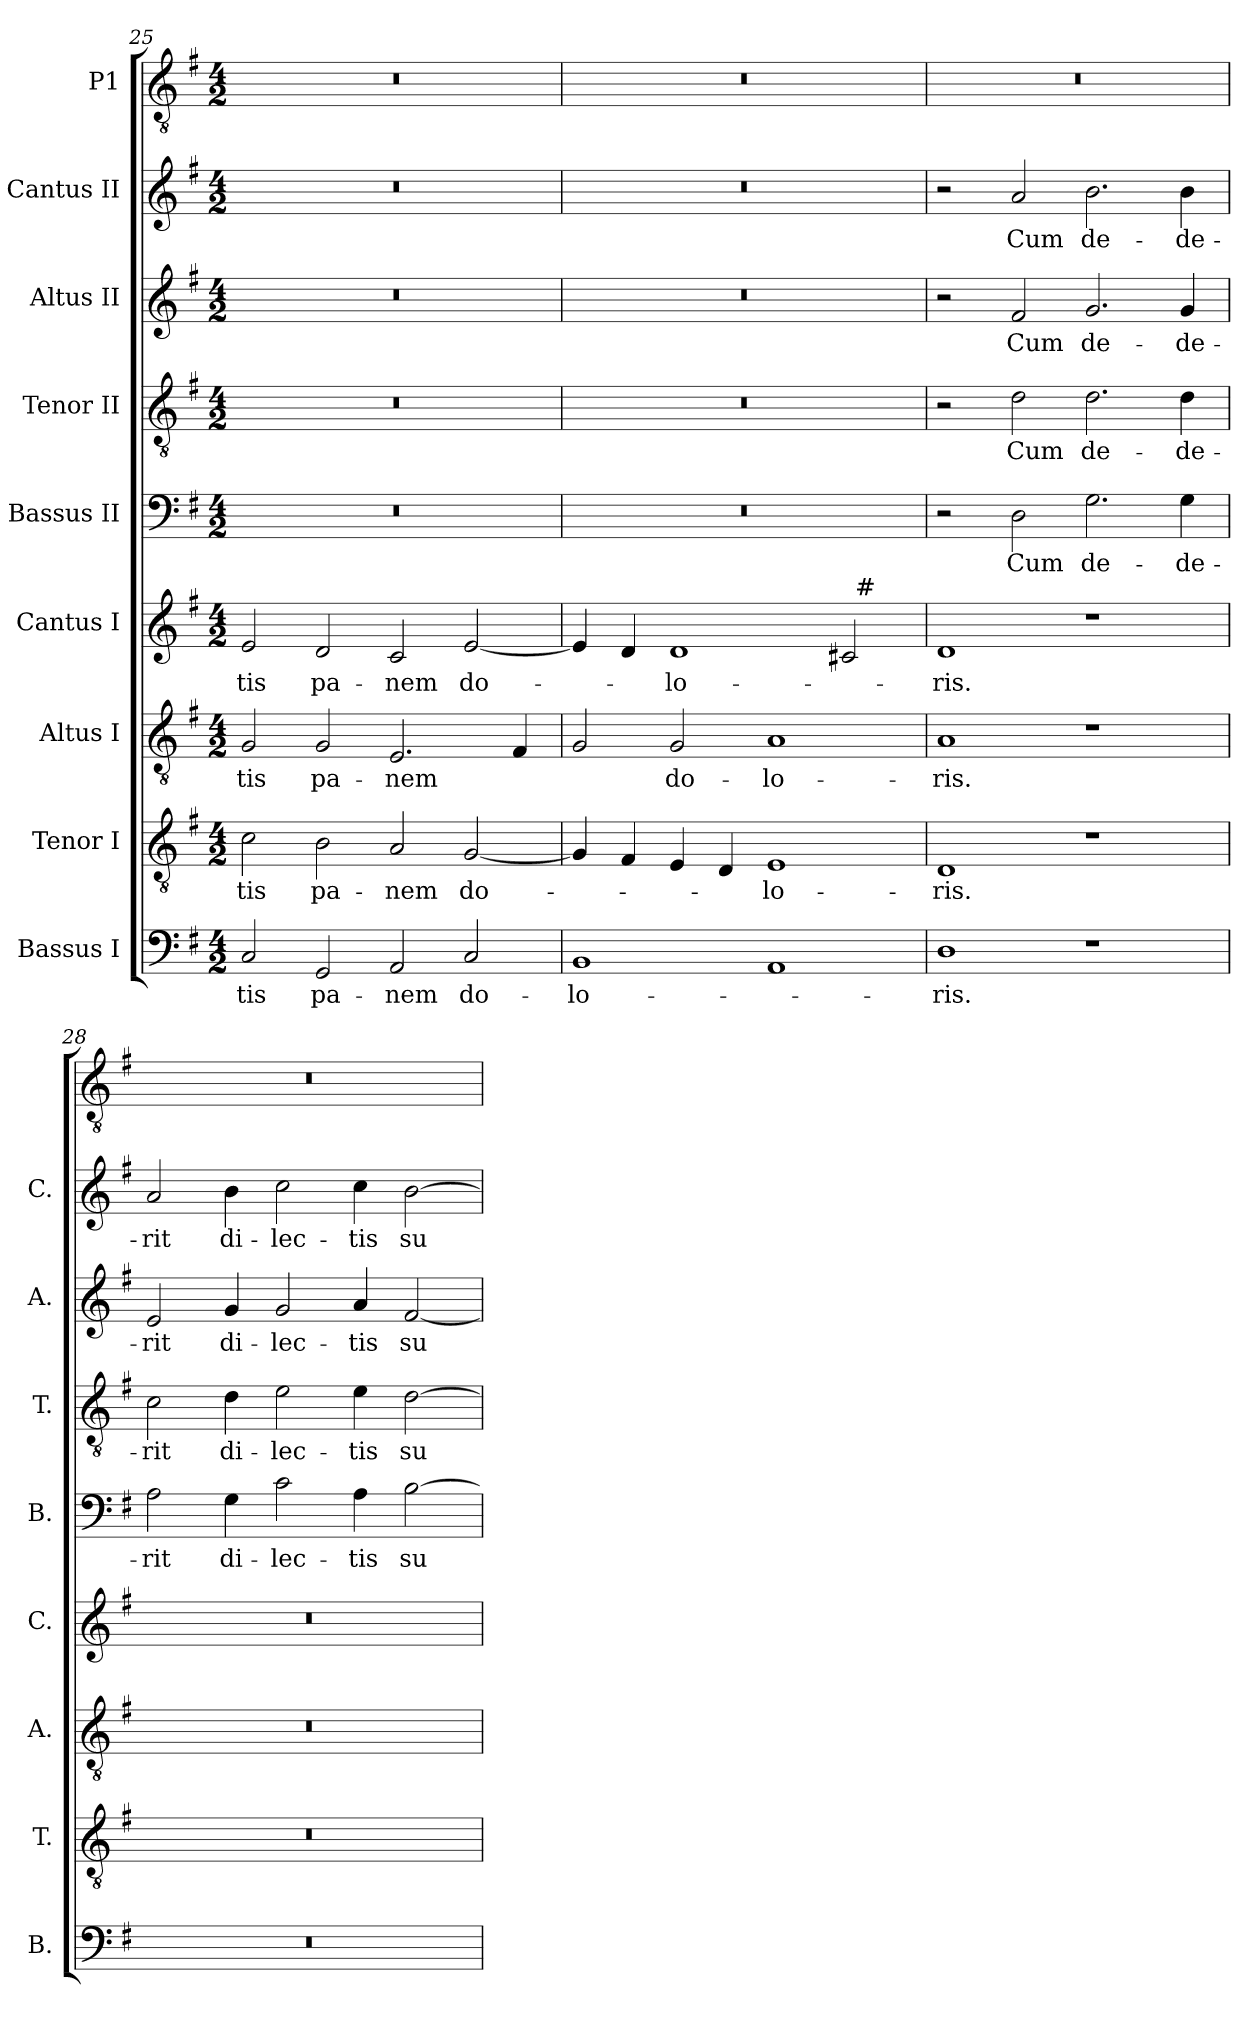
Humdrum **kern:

**kern	**text	**kern	**text	**kern	**text	**kern	**text	**kern	**text	**kern	**text	**kern	**text	**kern	**text	**kern
*part9	*part9	*part8	*part8	*part7	*part7	*part6	*part6	*part5	*part5	*part4	*part4	*part3	*part3	*part2	*part2	*part1
*staff9	*staff9	*staff8	*staff8	*staff7	*staff7	*staff6	*staff6	*staff5	*staff5	*staff4	*staff4	*staff3	*staff3	*staff2	*staff2	*staff1
*I"Bassus I	*	*I"Tenor I	*	*I"Altus I	*	*I"Cantus I	*	*I"Bassus II	*	*I"Tenor II	*	*I"Altus II	*	*I"Cantus II	*	*I"P1
*I'B.	*	*I'T.	*	*I'A.	*	*I'C.	*	*I'B.	*	*I'T.	*	*I'A.	*	*I'C.	*	*
*clefF4	*	*clefGv2	*	*clefGv2	*	*clefG2	*	*clefF4	*	*clefGv2	*	*clefG2	*	*clefG2	*	*clefGv2
*	*	*ITrd7c12	*	*ITrd7c12	*	*	*	*	*	*ITrd7c12	*	*	*	*	*	*ITrd7c12
*k[f#]	*	*k[f#]	*	*k[f#]	*	*k[f#]	*	*k[f#]	*	*k[f#]	*	*k[f#]	*	*k[f#]	*	*k[f#]
*G:	*	*G:	*	*G:	*	*G:	*	*G:	*	*G:	*	*G:	*	*G:	*	*G:
*M4/2	*	*M4/2	*	*M4/2	*	*M4/2	*	*M4/2	*	*M4/2	*	*M4/2	*	*M4/2	*	*M4/2
=25	=25	=25	=25	=25	=25	=25	=25	=25	=25	=25	=25	=25	=25	=25	=25	=25
!	!LO:LY:b	!	!LO:LY:b	!	!LO:LY:b	!	!LO:LY:b	!LO:N:vis=1	!	!LO:N:vis=1	!	!LO:N:vis=1	!	!LO:N:vis=1	!	!LO:N:vis=1
2C/	-tis	2C\	-tis	2GG/	-tis	2e/	-tis	0r	.	0r	.	0r	.	0r	.	0r
!	!LO:LY:b	!	!LO:LY:b	!	!LO:LY:b	!	!LO:LY:b	!	!	!	!	!	!	!	!	!
2GG/	pa-	2BB\	pa-	2GG/	pa-	2d/	pa-	.	.	.	.	.	.	.	.	.
!	!LO:LY:b	!	!LO:LY:b	!	!LO:LY:b	!	!LO:LY:b	!	!	!	!	!	!	!	!	!
2AA/	-nem	2AA/	-nem	2.EE/	-nem	2c/	-nem	.	.	.	.	.	.	.	.	.
!	!LO:LY:b	!	!LO:LY:b	!	!	!	!LO:LY:b	!	!	!	!	!	!	!	!	!
2C/	do-	[<2GG/	do-	.	.	[<2e/	do-	.	.	.	.	.	.	.	.	.
.	.	.	.	4FF#/	.	.	.	.	.	.	.	.	.	.	.	.
=26	=26	=26	=26	=26	=26	=26	=26	=26	=26	=26	=26	=26	=26	=26	=26	=26
!	!LO:LY:b	!	!	!	!	!	!	!LO:N:vis=1	!	!LO:N:vis=1	!	!LO:N:vis=1	!	!LO:N:vis=1	!	!LO:N:vis=1
*	*	*	*	*	*	*^	*	*	*	*	*	*	*	*	*	*
1BB	-lo-	4GG/]	.	2GG/	.	4e/]	1ryy	.	0r	.	0r	.	0r	.	0r	.	0r
.	.	4FF#/	.	.	.	4d/	.	.	.	.	.	.	.	.	.	.	.
!	!	!	!	!	!LO:LY:b	!	!	!LO:LY:b	!	!	!	!	!	!	!	!	!
.	.	4EE/	.	2GG/	do-	1d	.	-lo-	.	.	.	.	.	.	.	.	.
.	.	4DD/	.	.	.	.	.	.	.	.	.	.	.	.	.	.	.
!	!	!	!LO:LY:b	!	!LO:LY:b	!	!	!	!	!	!	!	!	!	!	!	!
1AA	.	1EE	-lo-	1AA	-lo-	.	2ryy	.	.	.	.	.	.	.	.	.	.
.	.	.	.	.	.	2c#/	32ryy	.	.	.	.	.	.	.	.	.	.
!	!	!	!	!	!	!	!LO:TX:a:t=#	!	!	!	!	!	!	!	!	!	!
.	.	.	.	.	.	.	4...ryy	.	.	.	.	.	.	.	.	.	.
!!LO:PB:g=z
=27	=27	=27	=27	=27	=27	=27	=27	=27	=27	=27	=27	=27	=27	=27	=27	=27	=27
!	!LO:LY:b	!	!LO:LY:b	!	!LO:LY:b	!	!	!LO:LY:b	!	!	!	!	!	!	!	!	!LO:N:vis=1
*	*	*	*	*	*	*v	*v	*	*	*	*	*	*	*	*	*	*
1D	-ris.	1DD	-ris.	1AA	-ris.	1d	-ris.	2r	.	2r	.	2r	.	2r	.	0r
!	!	!	!	!	!	!	!	!	!LO:LY:b	!	!LO:LY:b	!	!LO:LY:b	!	!LO:LY:b	!
.	.	.	.	.	.	.	.	2D\	Cum	2D\	Cum	2f#/	Cum	2a/	Cum	.
!	!	!	!	!	!	!	!	!	!LO:LY:b	!	!LO:LY:b	!	!LO:LY:b	!	!LO:LY:b	!
1r	.	1r	.	1r	.	1r	.	2.G\	de-	2.D\	de-	2.g/	de-	2.b\	de-	.
!	!	!	!	!	!	!	!	!	!LO:LY:b	!	!LO:LY:b	!	!LO:LY:b	!	!LO:LY:b	!
.	.	.	.	.	.	.	.	4G\	-de-	4D\	-de-	4g/	-de-	4b\	-de-	.
=28	=28	=28	=28	=28	=28	=28	=28	=28	=28	=28	=28	=28	=28	=28	=28	=28
!LO:N:vis=1	!	!LO:N:vis=1	!	!LO:N:vis=1	!	!LO:N:vis=1	!	!	!LO:LY:b	!	!LO:LY:b	!	!LO:LY:b	!	!LO:LY:b	!LO:N:vis=1
0r	.	0r	.	0r	.	0r	.	2A\	-rit	2C\	-rit	2e/	-rit	2a/	-rit	0r
!	!	!	!	!	!	!	!	!	!LO:LY:b	!	!LO:LY:b	!	!LO:LY:b	!	!LO:LY:b	!
.	.	.	.	.	.	.	.	4G\	di-	4D\	di-	4g/	di-	4b\	di-	.
!	!	!	!	!	!	!	!	!	!LO:LY:b	!	!LO:LY:b	!	!LO:LY:b	!	!LO:LY:b	!
.	.	.	.	.	.	.	.	2c\	-lec-	2E\	-lec-	2g/	-lec-	2cc\	-lec-	.
!	!	!	!	!	!	!	!	!	!LO:LY:b	!	!LO:LY:b	!	!LO:LY:b	!	!LO:LY:b	!
.	.	.	.	.	.	.	.	4A\	-tis	4E\	-tis	4a/	-tis	4cc\	-tis	.
!	!	!	!	!	!	!	!	!	!LO:LY:b	!	!LO:LY:b	!	!LO:LY:b	!	!LO:LY:b	!
.	.	.	.	.	.	.	.	[>2B\	su-	[>2D\	su-	[<2f#/	su-	[>2b\	su-	.
=	=	=	=	=	=	=	=	=	=	=	=	=	=	=	=	=
*-	*-	*-	*-	*-	*-	*-	*-	*-	*-	*-	*-	*-	*-	*-	*-	*-
